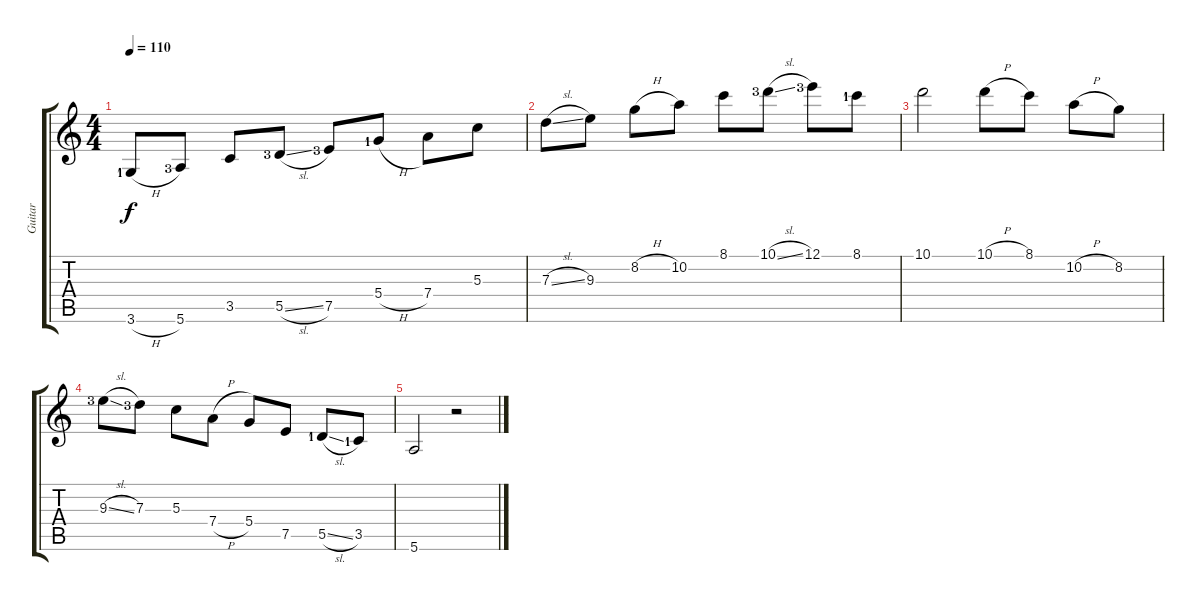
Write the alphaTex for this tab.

\track ("Guitar" "Guitar") {instrument acousticguitarnylon}
\staff {score tabs}
\tuning (E4 B3 G3 D3 A2 E2) {hide}
\ts (4 4)
\tempo 110
\clef g2
\ks c
3.6{h lf 2}.8{dy f instrument acousticguitarnylon} 5.6{lf 4}.8 3.5.8 5.5{sl lf 4}.8 7.5{lf 4}.8 5.4{h lf 2}.8 7.4.8 5.3.8 |
7.3{sl}.8 9.3.8 8.2{h}.8 10.2.8 8.1.8 10.1{sl lf 4}.8 12.1{lf 4}.8 8.1{lf 2}.8 |
10.1.2 10.1{h}.8 8.1.8 10.2{h}.8 8.2.8 |
9.3{sl lf 4}.8 7.3{lf 4}.8 5.3.8 7.4{h}.8 5.4.8 7.5.8 5.5{sl lf 2}.8 3.5{lf 2}.8 |
5.6.2 r.2
